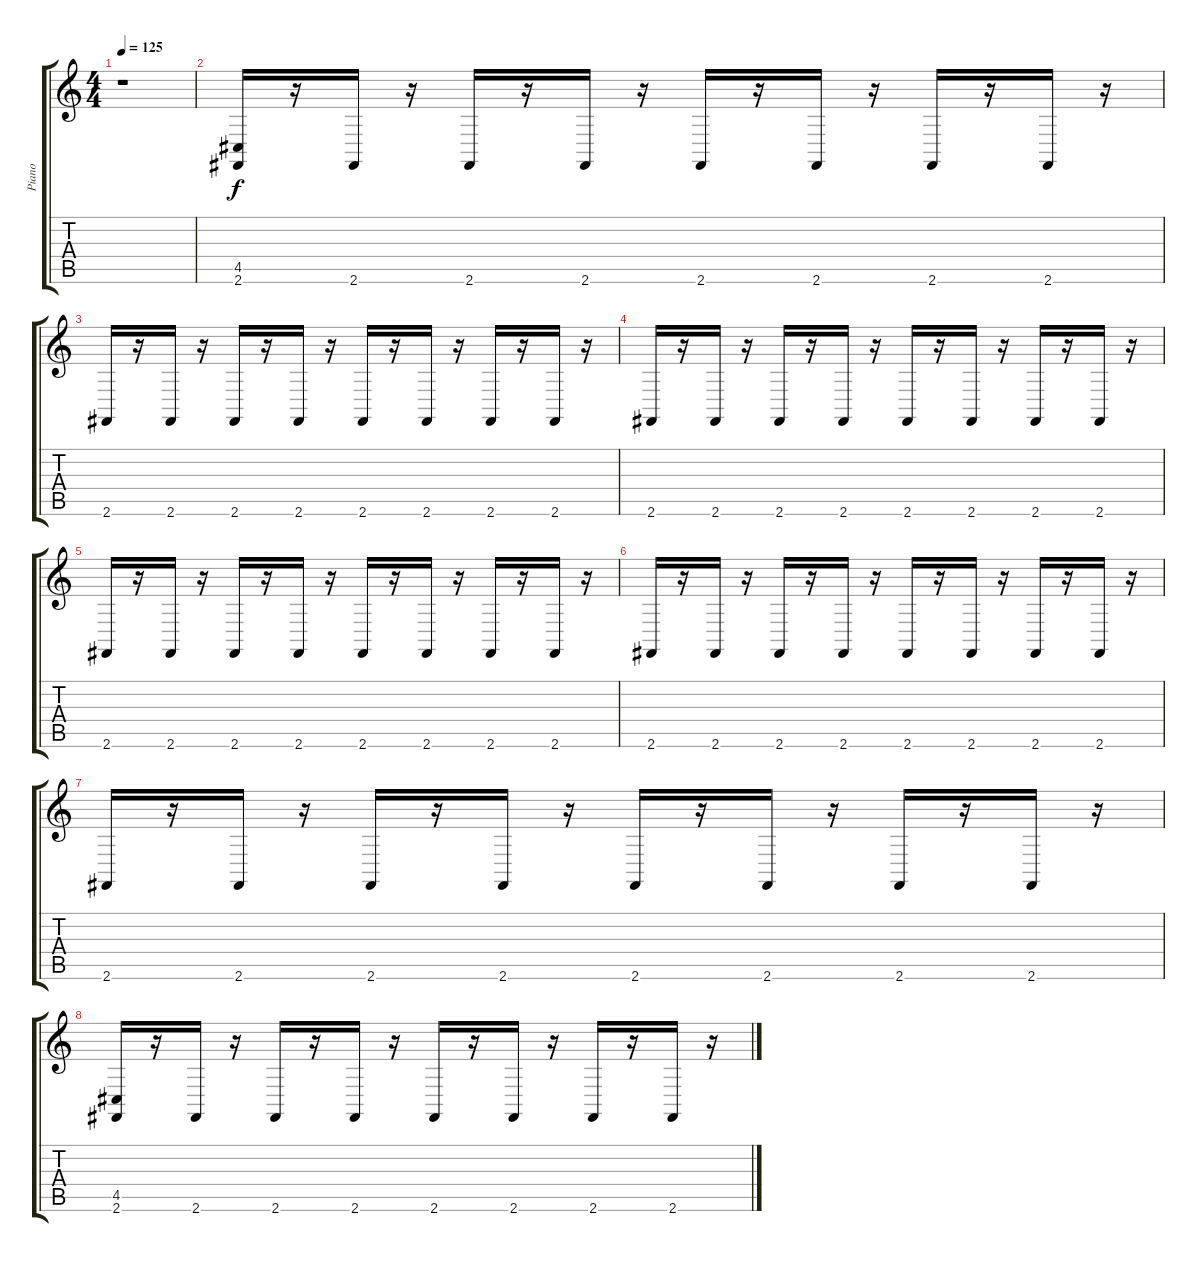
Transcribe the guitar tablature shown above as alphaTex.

\track ("Piano" "Piano") {instrument brightacousticpiano}
\staff {score tabs}
\tuning (E4 B3 G3 D3 A2 E2) {hide}
\ts (4 4)
\tempo 125
\clef g2
\ks c
r.1{dy f} |
(4.5 2.6).16 r.16 2.6.16 r.16 2.6.16 r.16 2.6.16 r.16 2.6.16 r.16 2.6.16 r.16 2.6.16 r.16 2.6.16 r.16 |
2.6.16 r.16 2.6.16 r.16 2.6.16 r.16 2.6.16 r.16 2.6.16 r.16 2.6.16 r.16 2.6.16 r.16 2.6.16 r.16 |
2.6.16 r.16 2.6.16 r.16 2.6.16 r.16 2.6.16 r.16 2.6.16 r.16 2.6.16 r.16 2.6.16 r.16 2.6.16 r.16 |
2.6.16 r.16 2.6.16 r.16 2.6.16 r.16 2.6.16 r.16 2.6.16 r.16 2.6.16 r.16 2.6.16 r.16 2.6.16 r.16 |
2.6.16 r.16 2.6.16 r.16 2.6.16 r.16 2.6.16 r.16 2.6.16 r.16 2.6.16 r.16 2.6.16 r.16 2.6.16 r.16 |
2.6.16 r.16 2.6.16 r.16 2.6.16 r.16 2.6.16 r.16 2.6.16 r.16 2.6.16 r.16 2.6.16 r.16 2.6.16 r.16 |
(4.5 2.6).16 r.16 2.6.16 r.16 2.6.16 r.16 2.6.16 r.16 2.6.16 r.16 2.6.16 r.16 2.6.16 r.16 2.6.16 r.16
